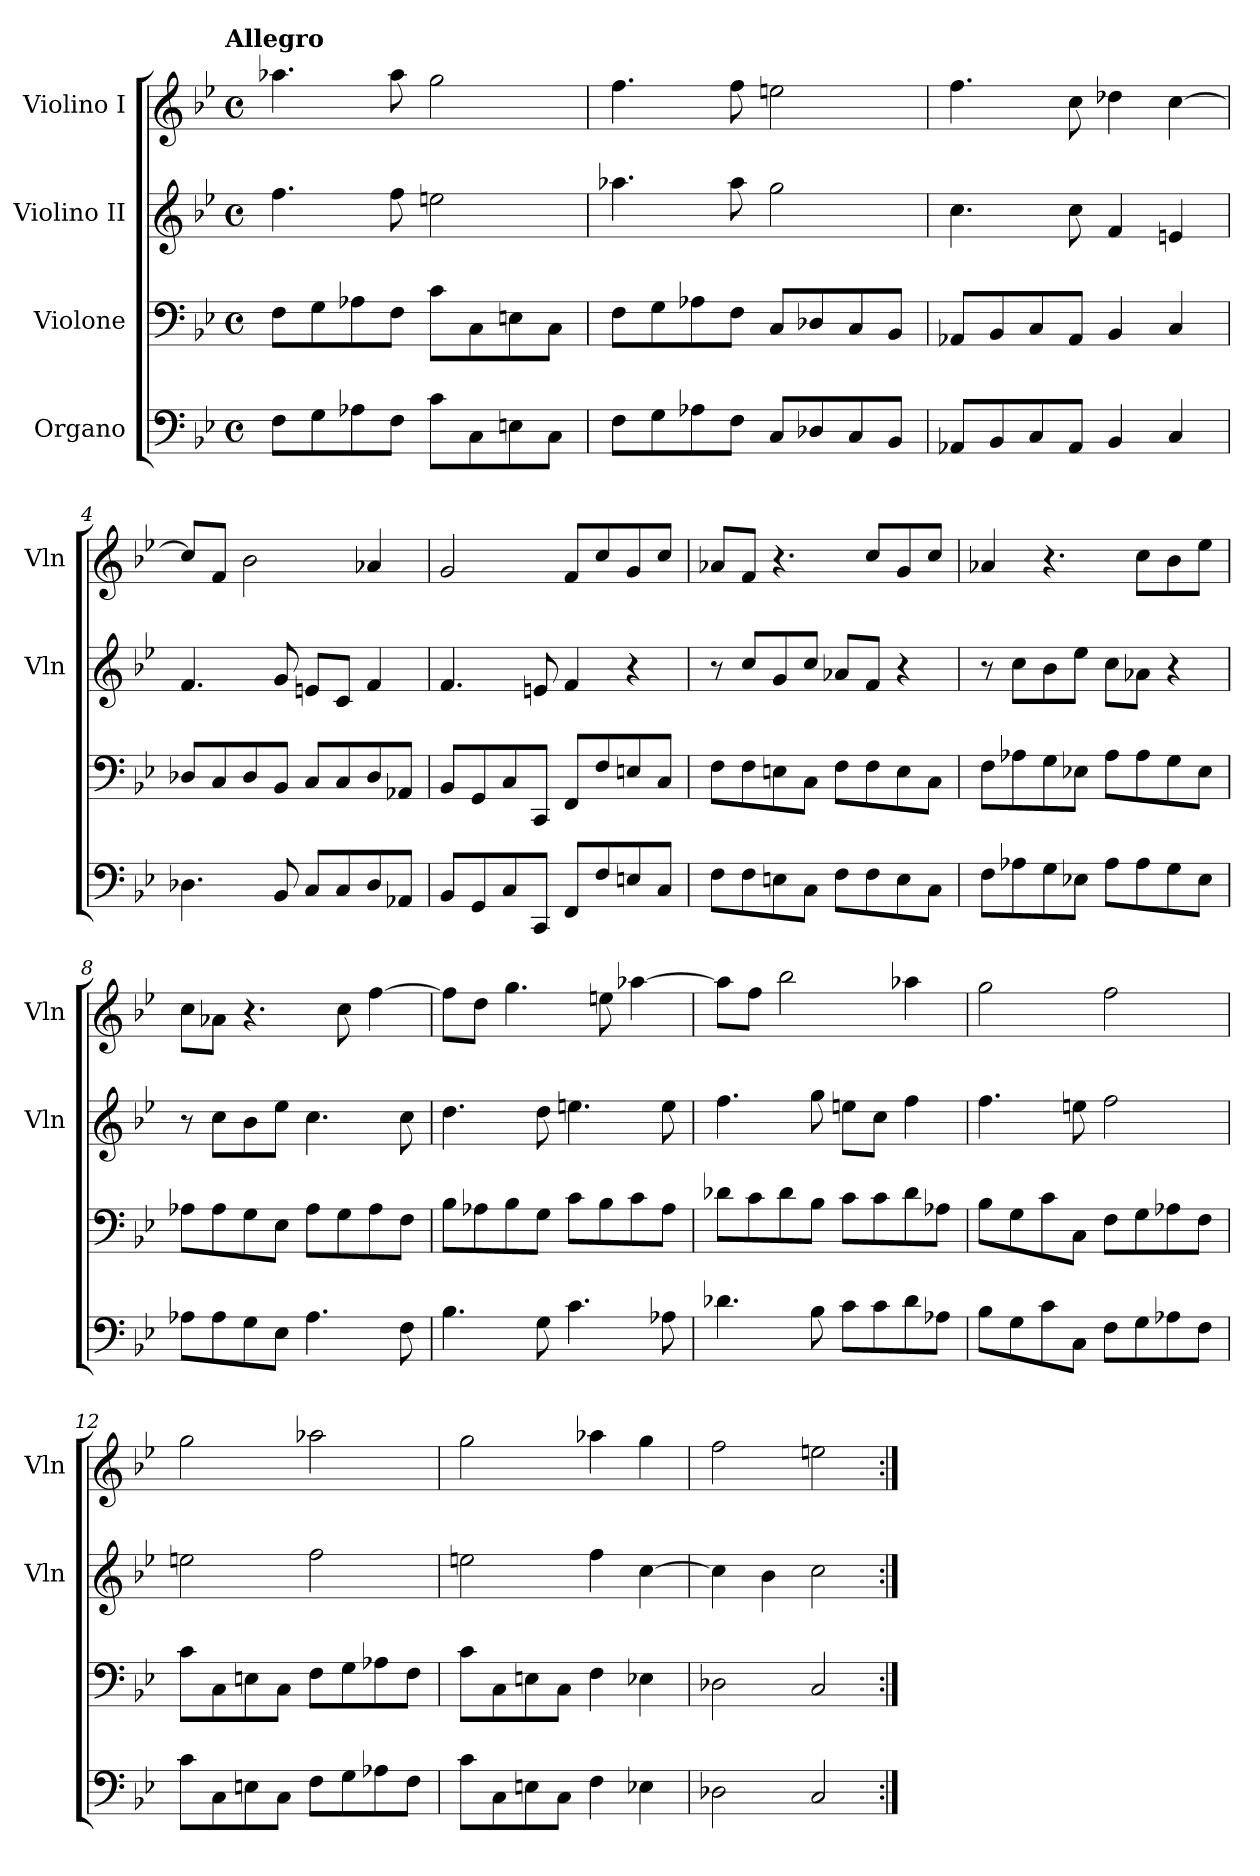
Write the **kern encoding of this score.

**kern	**kern	**kern	**kern
*part4	*part3	*part2	*part1
*staff4	*staff3	*staff2	*staff1
*I"Organo	*I"Violone	*I"Violino II	*I"Violino I
*	*	*I'Vln	*I'Vln
*clefF4	*clefF4	*clefG2	*clefG2
*k[b-e-]	*k[b-e-]	*k[b-e-]	*k[b-e-]
*B-:	*B-:	*B-:	*B-:
!!LO:TX:omd:t=Allegro
*M4/4	*M4/4	*M4/4	*M4/4
*met(c)	*met(c)	*met(c)	*met(c)
*MM132	*MM132	*MM132	*MM132
=1	=1	=1	=1
8FL	8FL	4.ff	4.aa-X
8G	8G	.	.
8A-X	8A-X	.	.
8FJ	8FJ	8ff	8aa-
8cL	8cL	2een	2gg
8C	8C	.	.
8En	8En	.	.
8CJ	8CJ	.	.
=2	=2	=2	=2
8FL	8FL	4.aa-X	4.ff
8G	8G	.	.
8A-X	8A-X	.	.
8FJ	8FJ	8aa-	8ff
8CL	8CL	2gg	2een
8D-X	8D-X	.	.
8C	8C	.	.
8BB-J	8BB-J	.	.
=3	=3	=3	=3
8AA-XL	8AA-XL	4.cc	4.ff
8BB-	8BB-	.	.
8C	8C	.	.
8AA-J	8AA-J	8cc	8cc
4BB-	4BB-	4f	4dd-X
4C	4C	4en	[4cc
=4	=4	=4	=4
4.D-X	8D-XL	4.f	8ccL]
.	8C	.	8fJ
.	8D-	.	2b-
8BB-	8BB-J	8g	.
8CL	8CL	8enL	.
8C	8C	8cJ	.
8D-	8D-	4f	4a-X
8AA-XJ	8AA-XJ	.	.
=5	=5	=5	=5
8BB-L	8BB-L	4.f	2g
8GG	8GG	.	.
8C	8C	.	.
8CCJ	8CCJ	8en	.
8FFL	8FFL	4f	8fL
8F	8F	.	8cc
8En	8En	4r	8g
8CJ	8CJ	.	8ccJ
=6	=6	=6	=6
8FL	8FL	8r	8a-XL
8F	8F	8ccL	8fJ
8En	8En	8g	4.r
8CJ	8CJ	8ccJ	.
8FL	8FL	8a-XL	.
8F	8F	8fJ	8ccL
8E	8E	4r	8g
8CJ	8CJ	.	8ccJ
=7	=7	=7	=7
8FL	8FL	8r	4a-X
8A-X	8A-X	8ccL	.
8G	8G	8b-	4.r
8E-XJ	8E-XJ	8ee-J	.
8A-L	8A-L	8ccL	.
8A-	8A-	8a-XJ	8ccL
8G	8G	4r	8b-
8E-J	8E-J	.	8ee-J
=8	=8	=8	=8
8A-XL	8A-XL	8r	8ccL
8A-	8A-	8ccL	8a-XJ
8G	8G	8b-	4.r
8E-J	8E-J	8ee-J	.
4.A-	8A-L	4.cc	.
.	8G	.	8cc
.	8A-	.	[4ff
8F	8FJ	8cc	.
=9	=9	=9	=9
4.B-	8B-L	4.dd	8ffL]
.	8A-X	.	8ddJ
.	8B-	.	4.gg
8G	8GJ	8dd	.
4.c	8cL	4.een	.
.	8B-	.	8een
.	8c	.	[4aa-X
8A-X	8A-J	8ee	.
=10	=10	=10	=10
4.d-X	8d-XL	4.ff	8aa-L]
.	8c	.	8ffJ
.	8d-	.	2bb-
8B-	8B-J	8gg	.
8cL	8cL	8eenL	.
8c	8c	8ccJ	.
8d-	8d-	4ff	4aa-X
8A-XJ	8A-XJ	.	.
=11	=11	=11	=11
8B-L	8B-L	4.ff	2gg
8G	8G	.	.
8c	8c	.	.
8CJ	8CJ	8een	.
8FL	8FL	2ff	2ff
8G	8G	.	.
8A-X	8A-X	.	.
8FJ	8FJ	.	.
=12	=12	=12	=12
8cL	8cL	2een	2gg
8C	8C	.	.
8En	8En	.	.
8CJ	8CJ	.	.
8FL	8FL	2ff	2aa-X
8G	8G	.	.
8A-X	8A-X	.	.
8FJ	8FJ	.	.
=13	=13	=13	=13
8cL	8cL	2een	2gg
8C	8C	.	.
8En	8En	.	.
8CJ	8CJ	.	.
4F	4F	4ff	4aa-X
4E-X	4E-X	[4cc	4gg
=14	=14	=14	=14
2D-X	2D-X	4cc]	2ff
.	.	4b-	.
2C	2C	2cc	2een
=:|!	=:|!	=:|!	=:|!
*-	*-	*-	*-
